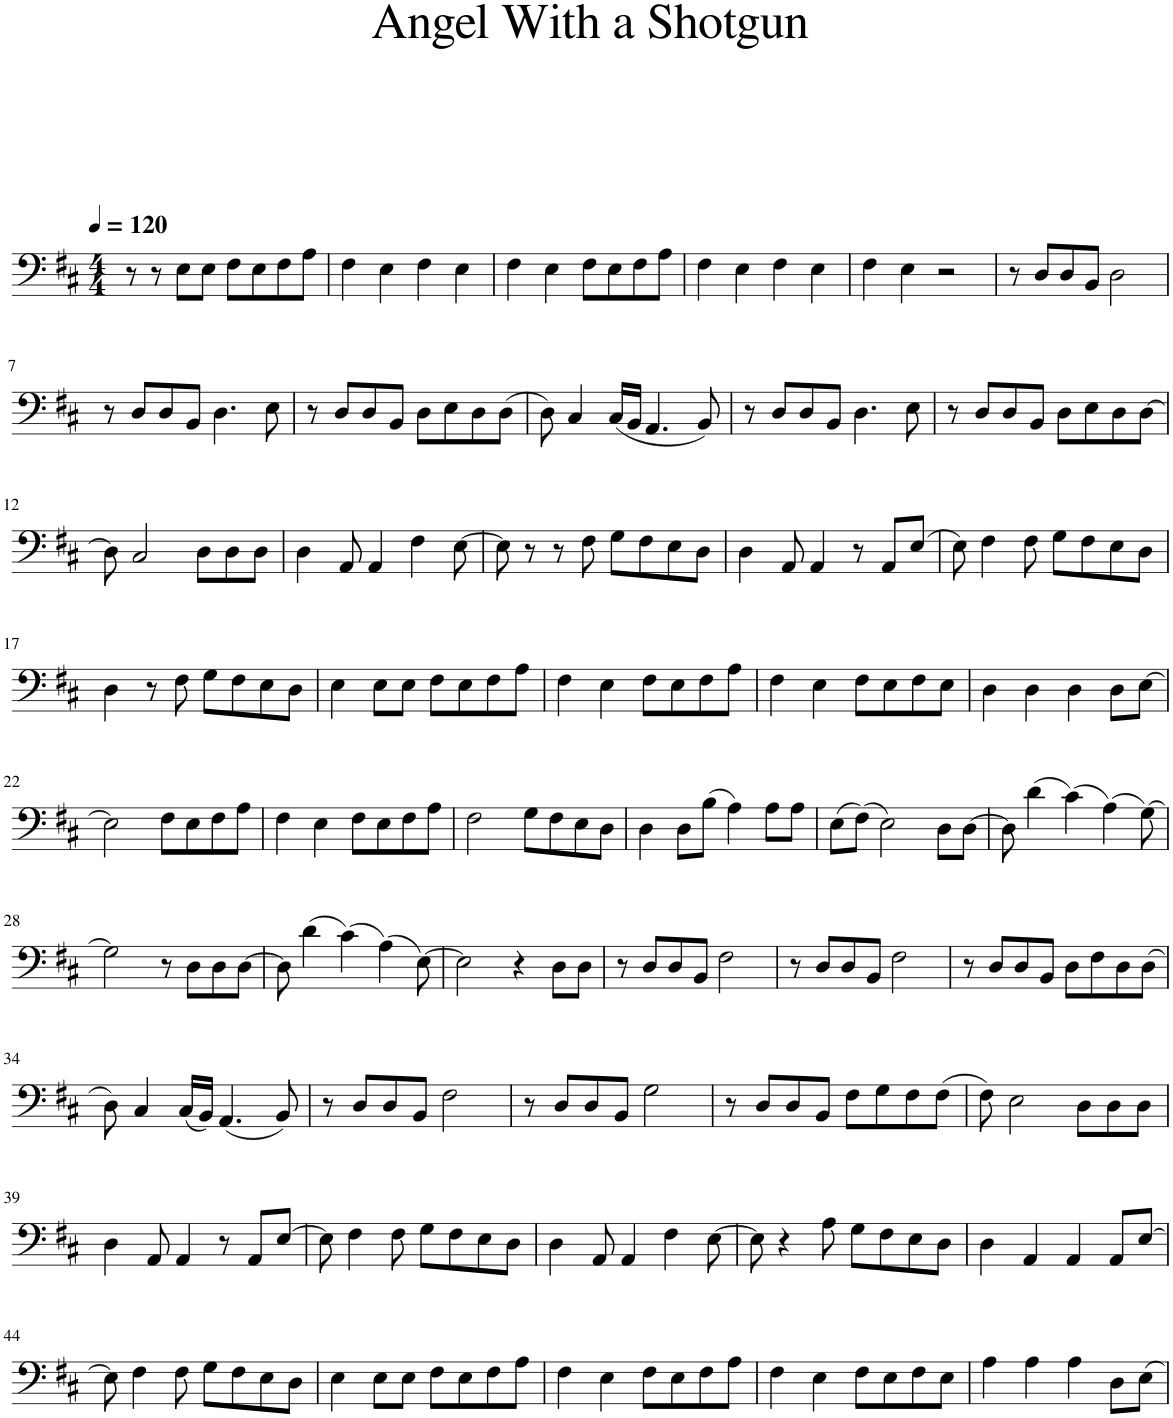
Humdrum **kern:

**kern
*part1
*staff1
*I"Piano
*I'Pno.
*clefF4
*k[f#c#]
*M4/4
*MM120
=1
8r
8r
8E\L
8E\J
8F#\L
8E\
8F#\
8A\J
=2
4F#\
4E\
4F#\
4E\
=3
4F#\
4E\
8F#\L
8E\
8F#\
8A\J
=4
4F#\
4E\
4F#\
4E\
=5
4F#\
4E\
2r
=6
8r
8D/L
8D/
8BB/J
2D\
!!LO:LB:g=z
=7
8r
8D/L
8D/
8BB/J
4.D\
8E\
=8
8r
8D/L
8D/
8BB/J
8D\L
8E\
8D\
(8D\J
=9
8D\)
4C#/
(16C#/LL
16BB/JJ
4.AA/
8BB/)
=10
8r
8D/L
8D/
8BB/J
4.D\
8E\
=11
8r
8D/L
8D/
8BB/J
8D\L
8E\
8D\
[8D\J
!!LO:LB:g=z
=12
8D\]
2C#/
8D\L
8D\
8D\J
=13
4D\
8AA/
4AA/
4F#\
[8E\
=14
8E\]
8r
8r
8F#\
8G\L
8F#\
8E\
8D\J
=15
4D\
8AA/
4AA/
8r
8AA/L
(8E/J
=16
8E\)
4F#\
8F#\
8G\L
8F#\
8E\
8D\J
!!LO:LB:g=z
=17
4D\
8r
8F#\
8G\L
8F#\
8E\
8D\J
=18
4E\
8E\L
8E\J
8F#\L
8E\
8F#\
8A\J
=19
4F#\
4E\
8F#\L
8E\
8F#\
8A\J
=20
4F#\
4E\
8F#\L
8E\
8F#\
8E\J
=21
4D\
4D\
4D\
8D\L
[8E\J
!!LO:LB:g=z
=22
2E\]
8F#\L
8E\
8F#\
8A\J
=23
4F#\
4E\
8F#\L
8E\
8F#\
8A\J
=24
2F#\
8G\L
8F#\
8E\
8D\J
=25
4D\
8D\L
(8B\J
4A\)
8A\L
8A\J
=26
(8E\L
(8F#\J)
2E\)
8D\L
[8D\J
=27
8D\]
(4d\
(4c#\)
(4A\)
[8G\)
!!LO:LB:g=z
=28
2G\]
8r
8D\L
8D\
[8D\J
=29
8D\]
(4d\
(4c#\)
(4A\)
[8E\)
=30
2E\]
4r
8D\L
8D\J
=31
8r
8D/L
8D/
8BB/J
2F#\
=32
8r
8D/L
8D/
8BB/J
2F#\
=33
8r
8D/L
8D/
8BB/J
8D\L
8F#\
8D\
(8D\J
!!LO:LB:g=z
=34
8D\)
4C#/
(16C#/LL
16BB/JJ)
(4.AA/
8BB/)
=35
8r
8D/L
8D/
8BB/J
2F#\
=36
8r
8D/L
8D/
8BB/J
2G\
=37
8r
8D/L
8D/
8BB/J
8F#\L
8G\
8F#\
(8F#\J
=38
8F#\)
2E\
8D\L
8D\
8D\J
!!LO:LB:g=z
=39
4D\
8AA/
4AA/
8r
8AA/L
[8E/J
=40
8E\]
4F#\
8F#\
8G\L
8F#\
8E\
8D\J
=41
4D\
8AA/
4AA/
4F#\
[8E\
=42
8E\]
4r
8A\
8G\L
8F#\
8E\
8D\J
=43
4D\
4AA/
4AA/
8AA/L
[8E/J
!!LO:LB:g=z
=44
8E\]
4F#\
8F#\
8G\L
8F#\
8E\
8D\J
=45
4E\
8E\L
8E\J
8F#\L
8E\
8F#\
8A\J
=46
4F#\
4E\
8F#\L
8E\
8F#\
8A\J
=47
4F#\
4E\
8F#\L
8E\
8F#\
8E\J
=48
4A\
4A\
4A\
8D\L
8E\J
=
*-
